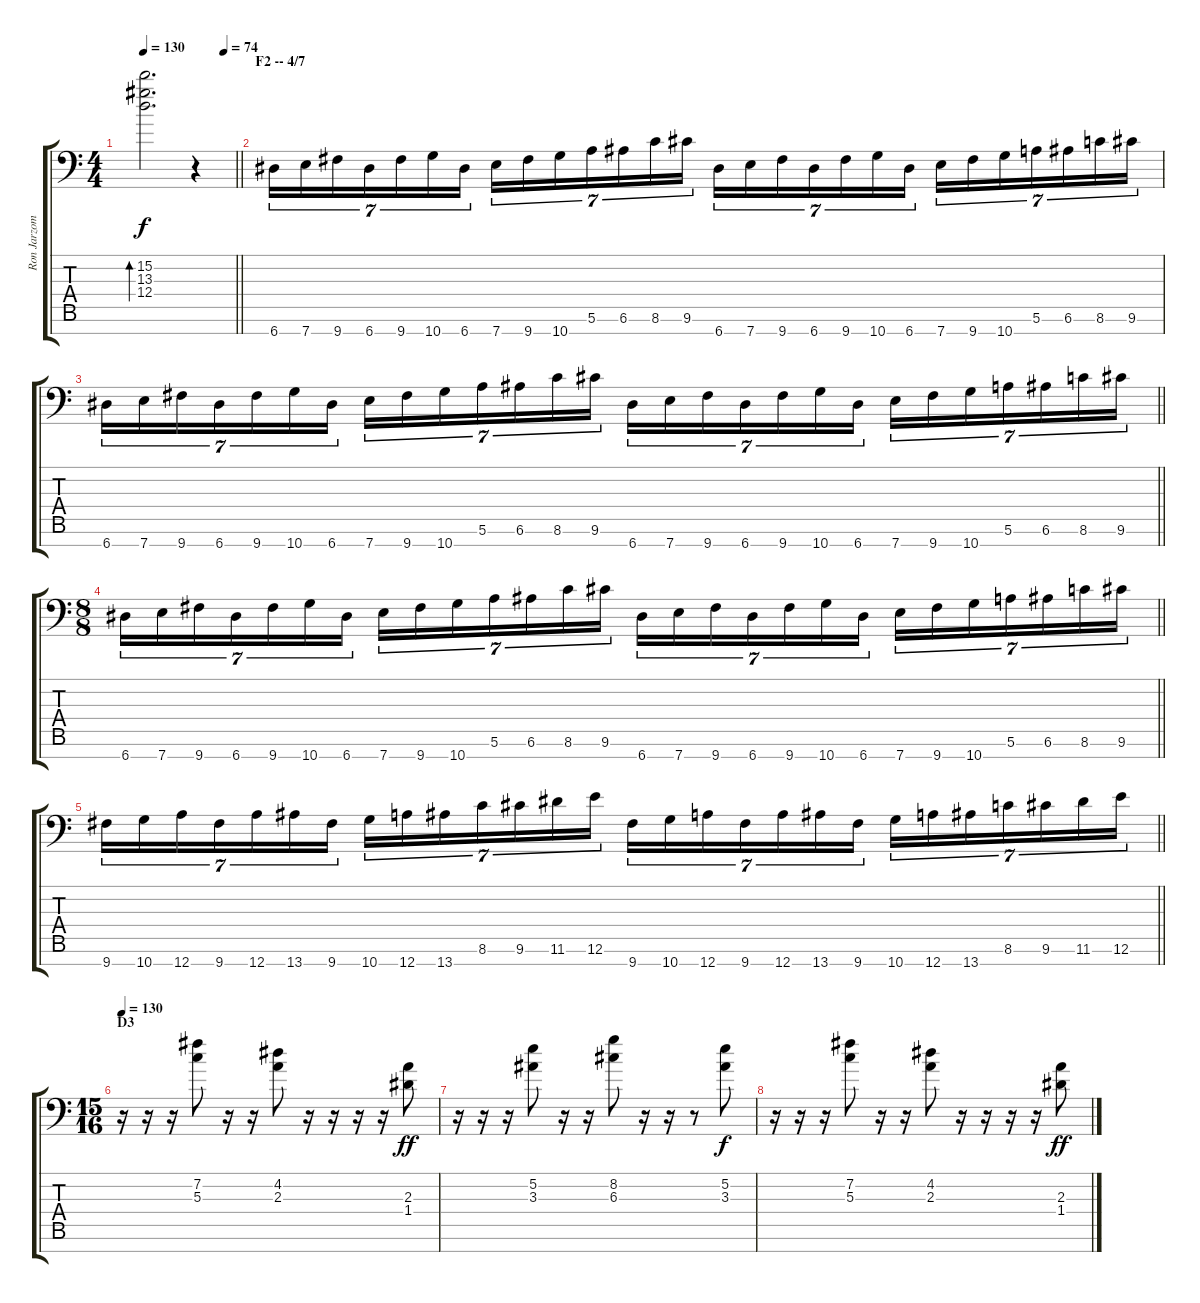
\track ("Ron Jarzombek Rhythm 2" "Ron Jarzom") {instrument acousticguitarsteel}
\staff {score tabs}
\tuning (E4 B3 G3 D3 A2 E2 A1) {hide}
\ts (4 4)
\tempo 130
\tempo (74 0.875)
\clef f4
\barLineRight lightlight
\ks c
(15.2 13.3 12.4).2{d bd 480 dy f} r.4 |
\section ("" "F2 -- 4/7")
6.7.16{tu (7 4)} 7.7.16{tu (7 4)} 9.7.16{tu (7 4)} 6.7.16{tu (7 4)} 9.7.16{tu (7 4)} 10.7.16{tu (7 4)} 6.7.16{tu (7 4)} 7.7.16{tu (7 4)} 9.7.16{tu (7 4)} 10.7.16{tu (7 4)} 5.6.16{tu (7 4)} 6.6.16{tu (7 4)} 8.6.16{tu (7 4)} 9.6.16{tu (7 4)} 6.7.16{tu (7 4)} 7.7.16{tu (7 4)} 9.7.16{tu (7 4)} 6.7.16{tu (7 4)} 9.7.16{tu (7 4)} 10.7.16{tu (7 4)} 6.7.16{tu (7 4)} 7.7.16{tu (7 4)} 9.7.16{tu (7 4)} 10.7.16{tu (7 4)} 5.6.16{tu (7 4)} 6.6.16{tu (7 4)} 8.6.16{tu (7 4)} 9.6.16{tu (7 4)} |
\barLineRight lightlight
6.7.16{tu (7 4)} 7.7.16{tu (7 4)} 9.7.16{tu (7 4)} 6.7.16{tu (7 4)} 9.7.16{tu (7 4)} 10.7.16{tu (7 4)} 6.7.16{tu (7 4)} 7.7.16{tu (7 4)} 9.7.16{tu (7 4)} 10.7.16{tu (7 4)} 5.6.16{tu (7 4)} 6.6.16{tu (7 4)} 8.6.16{tu (7 4)} 9.6.16{tu (7 4)} 6.7.16{tu (7 4)} 7.7.16{tu (7 4)} 9.7.16{tu (7 4)} 6.7.16{tu (7 4)} 9.7.16{tu (7 4)} 10.7.16{tu (7 4)} 6.7.16{tu (7 4)} 7.7.16{tu (7 4)} 9.7.16{tu (7 4)} 10.7.16{tu (7 4)} 5.6.16{tu (7 4)} 6.6.16{tu (7 4)} 8.6.16{tu (7 4)} 9.6.16{tu (7 4)} |
\ts (8 8)
\barLineRight lightlight
6.7.16{tu (7 4)} 7.7.16{tu (7 4)} 9.7.16{tu (7 4)} 6.7.16{tu (7 4)} 9.7.16{tu (7 4)} 10.7.16{tu (7 4)} 6.7.16{tu (7 4)} 7.7.16{tu (7 4)} 9.7.16{tu (7 4)} 10.7.16{tu (7 4)} 5.6.16{tu (7 4)} 6.6.16{tu (7 4)} 8.6.16{tu (7 4)} 9.6.16{tu (7 4)} 6.7.16{tu (7 4)} 7.7.16{tu (7 4)} 9.7.16{tu (7 4)} 6.7.16{tu (7 4)} 9.7.16{tu (7 4)} 10.7.16{tu (7 4)} 6.7.16{tu (7 4)} 7.7.16{tu (7 4)} 9.7.16{tu (7 4)} 10.7.16{tu (7 4)} 5.6.16{tu (7 4)} 6.6.16{tu (7 4)} 8.6.16{tu (7 4)} 9.6.16{tu (7 4)} |
\barLineRight lightlight
9.7.16{tu (7 4)} 10.7.16{tu (7 4)} 12.7.16{tu (7 4)} 9.7.16{tu (7 4)} 12.7.16{tu (7 4)} 13.7.16{tu (7 4)} 9.7.16{tu (7 4)} 10.7.16{tu (7 4)} 12.7.16{tu (7 4)} 13.7.16{tu (7 4)} 8.6.16{tu (7 4)} 9.6.16{tu (7 4)} 11.6.16{tu (7 4)} 12.6.16{tu (7 4)} 9.7.16{tu (7 4)} 10.7.16{tu (7 4)} 12.7.16{tu (7 4)} 9.7.16{tu (7 4)} 12.7.16{tu (7 4)} 13.7.16{tu (7 4)} 9.7.16{tu (7 4)} 10.7.16{tu (7 4)} 12.7.16{tu (7 4)} 13.7.16{tu (7 4)} 8.6.16{tu (7 4)} 9.6.16{tu (7 4)} 11.6.16{tu (7 4)} 12.6.16{tu (7 4)} |
\ts (15 16)
\section ("" "D3")
\tempo 130
r.16 r.16 r.16 (7.2 5.3).8 r.16 r.16 (4.2 2.3).8 r.16 r.16 r.16 r.16 (2.3 1.4).8{dy ff} |
r.16 r.16 r.16 (5.2 3.3).8 r.16 r.16 (8.2 6.3).8 r.16 r.16 r.8 (5.2 3.3).8{dy f} |
r.16 r.16 r.16 (7.2 5.3).8 r.16 r.16 (4.2 2.3).8 r.16 r.16 r.16 r.16 (2.3 1.4).8{dy ff}
